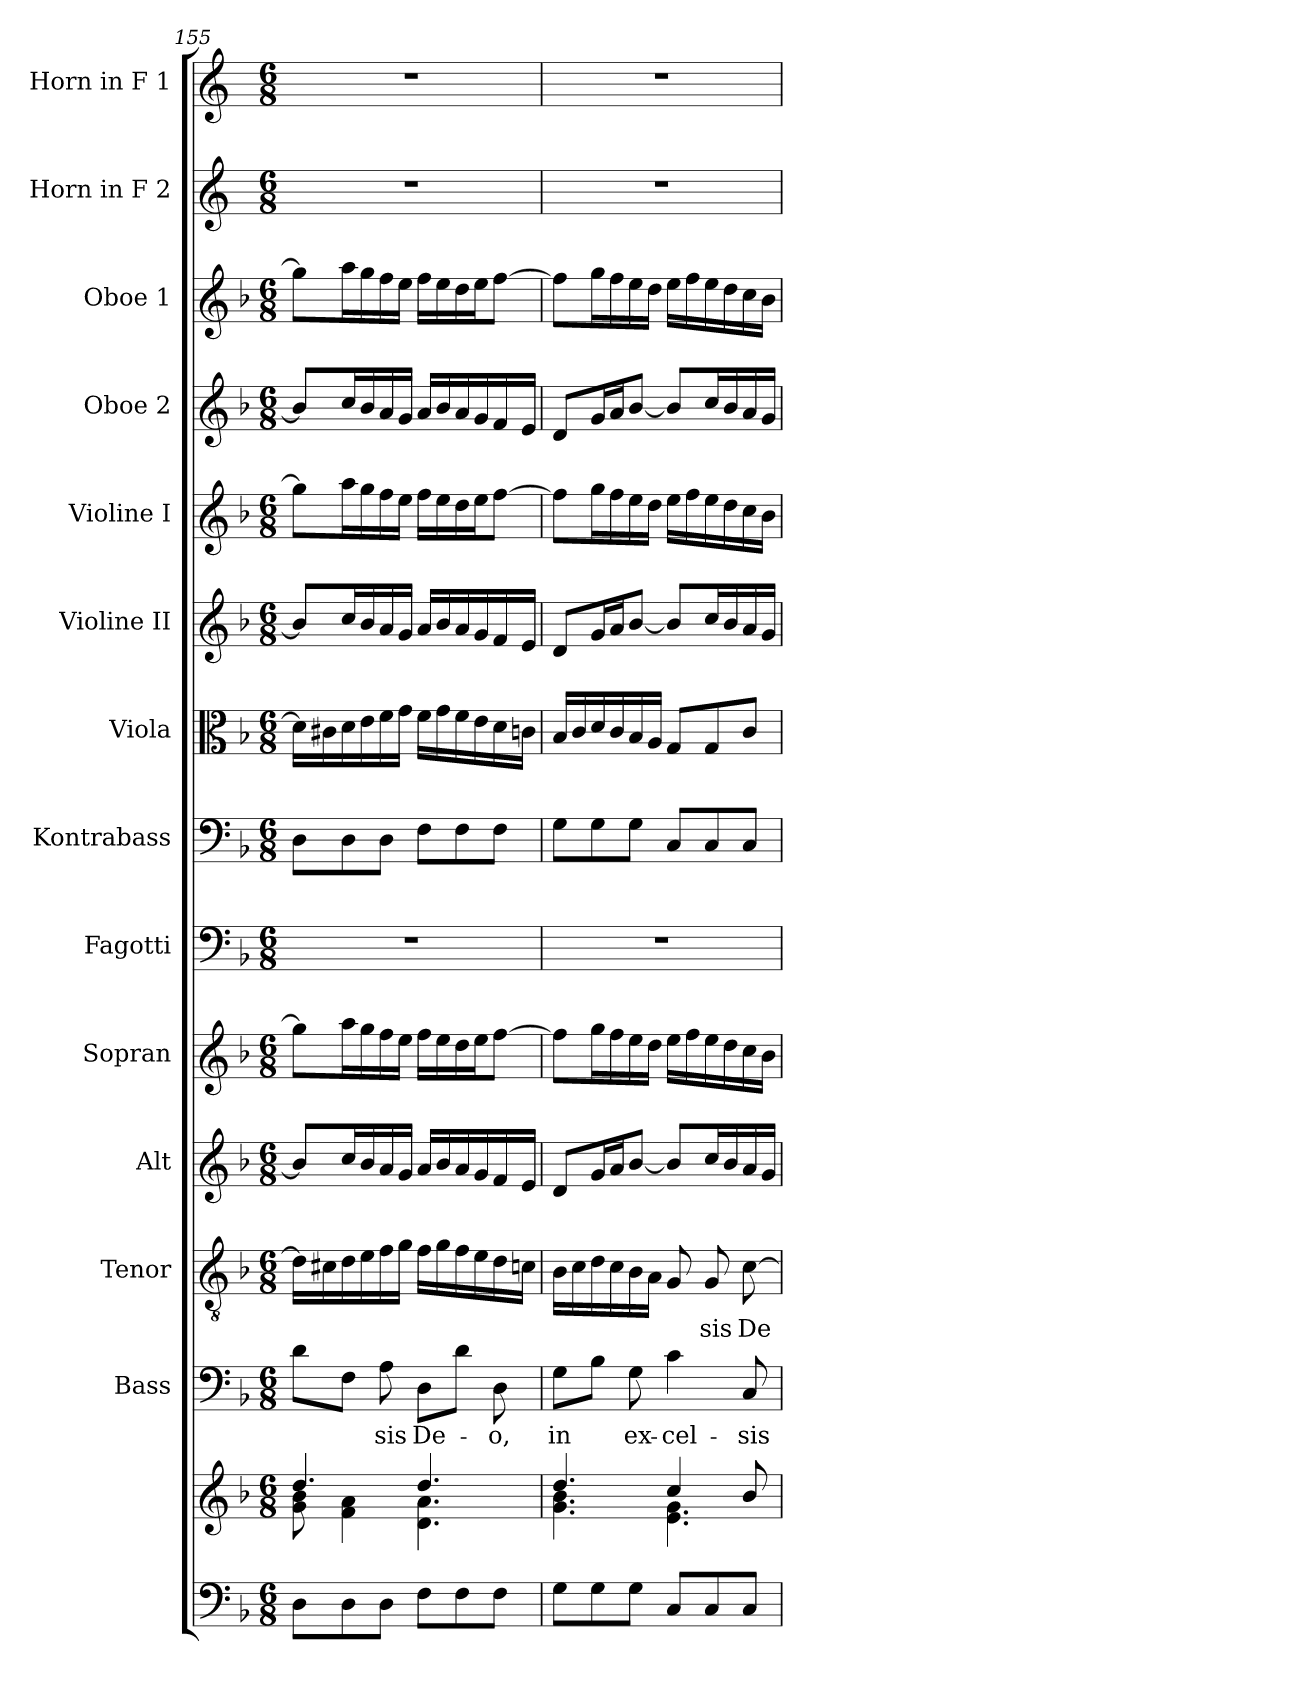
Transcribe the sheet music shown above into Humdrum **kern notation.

**kern	**kern	**kern	**text	**kern	**text	**kern	**kern	**kern	**kern	**kern	**kern	**kern	**kern	**kern	**kern	**kern
*part14	*part14	*part13	*part13	*part12	*part12	*part11	*part10	*part9	*part8	*part7	*part6	*part5	*part4	*part3	*part2	*part1
*staff15	*staff14	*staff13	*staff13	*staff12	*staff12	*staff11	*staff10	*staff9	*staff8	*staff7	*staff6	*staff5	*staff4	*staff3	*staff2	*staff1
*	*	*I"Bass	*	*I"Tenor	*	*I"Alt	*I"Sopran	*I"Fagotti	*I"Kontrabass	*I"Viola	*I"Violine II	*I"Violine I	*I"Oboe 2	*I"Oboe 1	*I"Horn in F 2	*I"Horn in F 1
*	*	*I'B.	*	*I'T.	*	*I'A.	*I'S.	*I'Fg.	*I'Kb.	*I'Vla.	*I'Vl. II	*I'Vl. I	*I'Ob. 2	*I'Ob. 1	*	*
*clefF4	*clefG2	*clefF4	*	*clefGv2	*	*clefG2	*clefG2	*clefF4	*clefF4	*clefC3	*clefG2	*clefG2	*clefG2	*clefG2	*clefG2	*clefG2
*	*	*	*	*	*	*	*	*	*ITrd7c12	*	*	*	*	*	*ITrd4c7	*ITrd4c7
*k[b-]	*k[b-]	*k[b-]	*	*k[b-]	*	*k[b-]	*k[b-]	*k[b-]	*k[b-]	*k[b-]	*k[b-]	*k[b-]	*k[b-]	*k[b-]	*k[b-]	*k[b-]
*F:	*F:	*F:	*	*F:	*	*F:	*F:	*F:	*F:	*F:	*F:	*F:	*F:	*F:	*F:	*F:
*M6/8	*M6/8	*M6/8	*	*M6/8	*	*M6/8	*M6/8	*M6/8	*M6/8	*M6/8	*M6/8	*M6/8	*M6/8	*M6/8	*M6/8	*M6/8
=155	=155	=155	=155	=155	=155	=155	=155	=155	=155	=155	=155	=155	=155	=155	=155	=155
*	*^	*	*	*	*	*	*	*	*	*	*	*	*	*	*	*
8D\L	4.dd/	8g\ 8b-\	8d\L	.	16d\LL]	.	8b-/L]	8gg\L]	2.r	8DD\L	16d\LL]	8b-/L]	8gg\L]	8b-/L]	8gg\L]	2.r	2.r
.	.	.	.	.	16c#X\	.	.	.	.	.	16c#X\	.	.	.	.	.	.
8D\	.	4f\ 4a\	8F\J	.	16d\	.	16cc/L	16aa\L	.	8DD\	16d\	16cc/L	16aa\L	16cc/L	16aa\L	.	.
.	.	.	.	.	16e\	.	16b-/	16gg\	.	.	16e\	16b-/	16gg\	16b-/	16gg\	.	.
!	!	!	!	!LO:LY:b	!	!	!	!	!	!	!	!	!	!	!	!	!
8D\J	.	.	8A\	-sis	16f\	.	16a/	16ff\	.	8DD\J	16f\	16a/	16ff\	16a/	16ff\	.	.
.	.	.	.	.	16g\JJ	.	16g/JJ	16ee\JJ	.	.	16g\JJ	16g/JJ	16ee\JJ	16g/JJ	16ee\JJ	.	.
!	!	!	!	!LO:LY:b	!	!	!	!	!	!	!	!	!	!	!	!	!
8F\L	4.dd/	4.d\ 4.a\	8D\L	De-	16f\LL	.	16a/LL	16ff\LL	.	8FF\L	16f\LL	16a/LL	16ff\LL	16a/LL	16ff\LL	.	.
.	.	.	.	.	16g\	.	16b-/	16ee\	.	.	16g\	16b-/	16ee\	16b-/	16ee\	.	.
8F\	.	.	8d\J	.	16f\	.	16a/	16dd\	.	8FF\	16f\	16a/	16dd\	16a/	16dd\	.	.
.	.	.	.	.	16e\	.	16g/	16ee\J	.	.	16e\	16g/	16ee\J	16g/	16ee\J	.	.
!	!	!	!	!LO:LY:b	!	!	!	!	!	!	!	!	!	!	!	!	!
8F\J	.	.	8D\	-o,	16d\	.	16f/	[8ff\J	.	8FF\J	16d\	16f/	[8ff\J	16f/	[8ff\J	.	.
.	.	.	.	.	16cn\JJ	.	16e/JJ	.	.	.	16cn\JJ	16e/JJ	.	16e/JJ	.	.	.
=156	=156	=156	=156	=156	=156	=156	=156	=156	=156	=156	=156	=156	=156	=156	=156	=156	=156
!	!	!	!	!LO:LY:b	!	!	!	!	!	!	!	!	!	!	!	!	!
8G\L	4.dd/	4.g\ 4.b-\	8G\L	in	16B-\LL	.	8d/L	8ff\L]	2.r	8GG\L	16B-/LL	8d/L	8ff\L]	8d/L	8ff\L]	2.r	2.r
.	.	.	.	.	16c\	.	.	.	.	.	16c/	.	.	.	.	.	.
8G\	.	.	8B-\J	.	16d\	.	16g/L	16gg\L	.	8GG\	16d/	16g/L	16gg\L	16g/L	16gg\L	.	.
.	.	.	.	.	16c\	.	16a/J	16ff\	.	.	16c/	16a/J	16ff\	16a/J	16ff\	.	.
!	!	!	!	!LO:LY:b	!	!	!	!	!	!	!	!	!	!	!	!	!
8G\J	.	.	8G\	ex-	16B-\	.	[8b-/J	16ee\	.	8GG\J	16B-/	[8b-/J	16ee\	[8b-/J	16ee\	.	.
.	.	.	.	.	16A\JJ	.	.	16dd\JJ	.	.	16A/JJ	.	16dd\JJ	.	16dd\JJ	.	.
!	!	!	!	!LO:LY:b	!	!	!	!	!	!	!	!	!	!	!	!	!
8C/L	4cc/	4.e\ 4.g\	4c\	-cel-	8G/	.	8b-/L]	16ee\LL	.	8CC/L	8G/L	8b-/L]	16ee\LL	8b-/L]	16ee\LL	.	.
.	.	.	.	.	.	.	.	16ff\	.	.	.	.	16ff\	.	16ff\	.	.
!	!	!	!	!	!	!LO:LY:b	!	!	!	!	!	!	!	!	!	!	!
8C/	.	.	.	.	8G/	-sis	16cc/L	16ee\	.	8CC/	8G/	16cc/L	16ee\	16cc/L	16ee\	.	.
.	.	.	.	.	.	.	16b-/	16dd\	.	.	.	16b-/	16dd\	16b-/	16dd\	.	.
!	!	!	!	!LO:LY:b	!	!LO:LY:b	!	!	!	!	!	!	!	!	!	!	!
8C/J	8b-/	.	8C/	-sis	[8c\	De-	16a/	16cc\	.	8CC/J	8c/J	16a/	16cc\	16a/	16cc\	.	.
.	.	.	.	.	.	.	16g/JJ	16b-\JJ	.	.	.	16g/JJ	16b-\JJ	16g/JJ	16b-\JJ	.	.
*	*v	*v	*	*	*	*	*	*	*	*	*	*	*	*	*	*	*
=	=	=	=	=	=	=	=	=	=	=	=	=	=	=	=	=
*-	*-	*-	*-	*-	*-	*-	*-	*-	*-	*-	*-	*-	*-	*-	*-	*-
